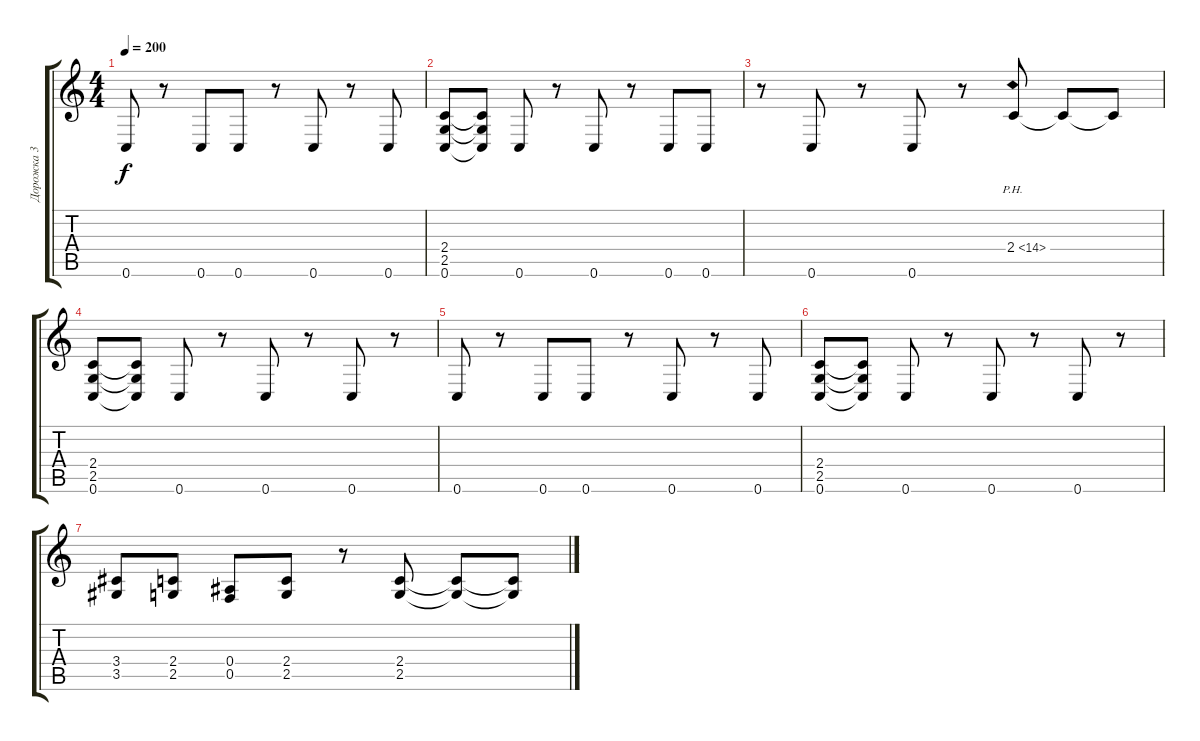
\track ("Дорожка 3" "Дорожка 3") {instrument distortionguitar}
\staff {score tabs}
\tuning (C4 G3 Eb3 Bb2 F2 C2) {hide}
\ts (4 4)
\tempo 200
\clef g2
\ks c
0.6.8{dy f} r.8 0.6.8 0.6.8 r.8 0.6.8 r.8 0.6.8 |
(2.4 2.5 0.6).8 (2.4{t} 2.5{t} 0.6{t}).8 0.6.8 r.8 0.6.8 r.8 0.6.8 0.6.8 |
r.8 0.6.8 r.8 0.6.8 r.8 2.4{ph 12}.8 2.4{t}.8 2.4{t}.8 |
(2.4 2.5 0.6).8 (2.4{t} 2.5{t} 0.6{t}).8 0.6.8 r.8 0.6.8 r.8 0.6.8 r.8 |
0.6.8 r.8 0.6.8 0.6.8 r.8 0.6.8 r.8 0.6.8 |
(2.4 2.5 0.6).8 (2.4{t} 2.5{t} 0.6{t}).8 0.6.8 r.8 0.6.8 r.8 0.6.8 r.8 |
(3.4 3.5).8 (2.4 2.5).8 (0.4 0.5).8 (2.4 2.5).8 r.8 (2.4 2.5).8 (2.4{t} 2.5{t}).8 (2.4{t} 2.5{t}).8
